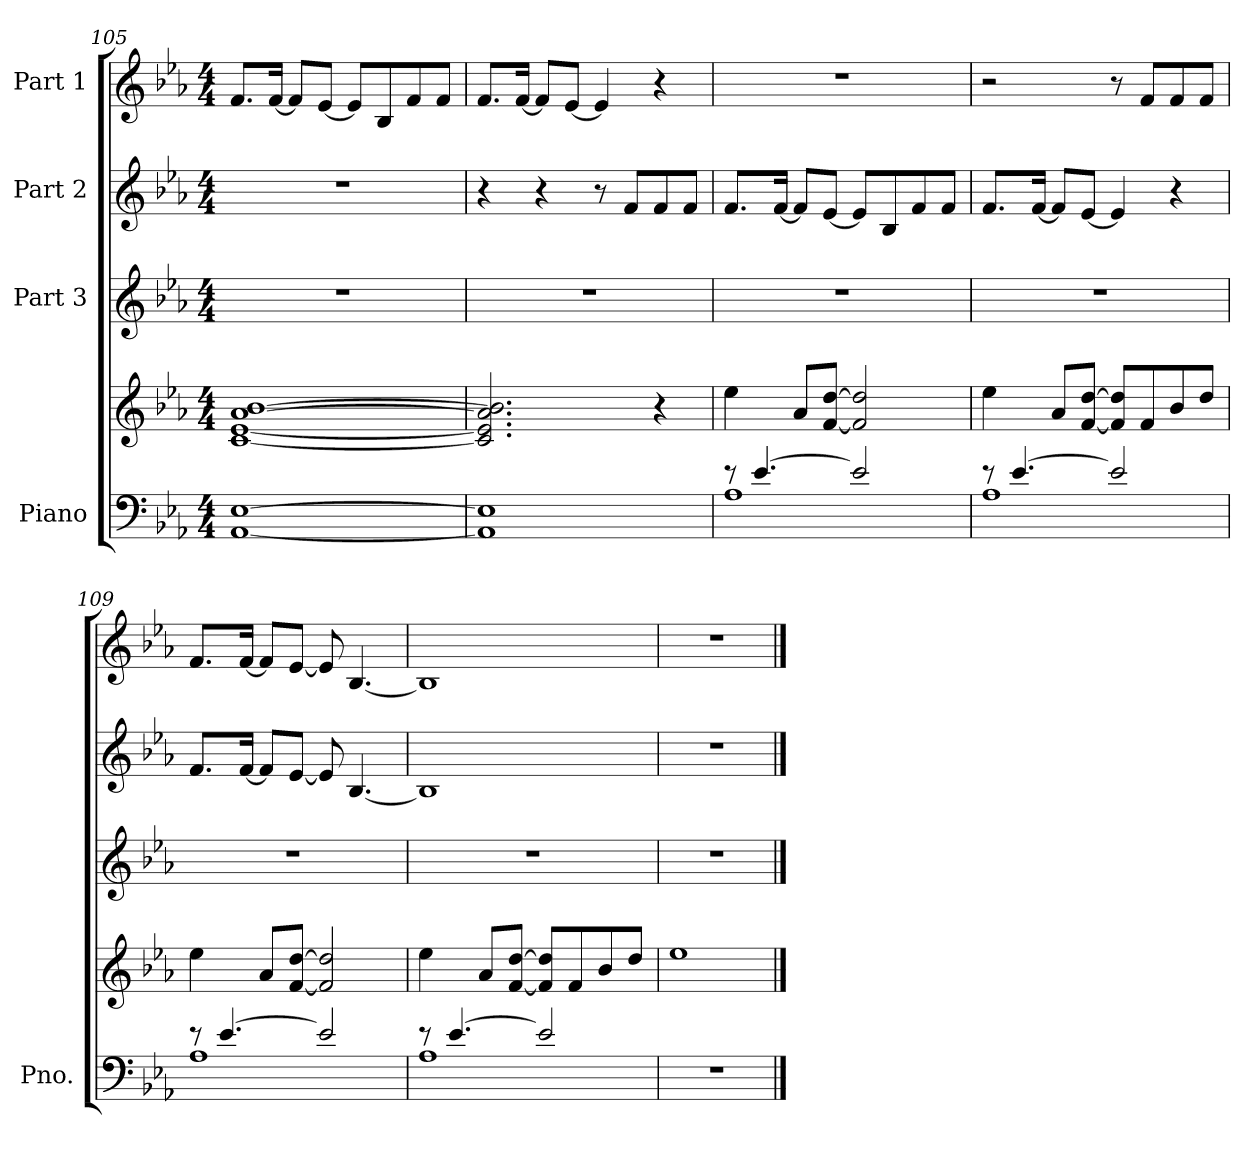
**kern	**kern	**kern	**kern	**kern
*part4	*part4	*part3	*part2	*part1
*staff5	*staff4	*staff3	*staff2	*staff1
*I"Piano	*	*I"Part 3	*I"Part 2	*I"Part 1
*I'Pno.	*	*	*	*
*clefF4	*clefG2	*clefG2	*clefG2	*clefG2
*k[b-e-a-]	*k[b-e-a-]	*k[b-e-a-]	*k[b-e-a-]	*k[b-e-a-]
*M4/4	*M4/4	*M4/4	*M4/4	*M4/4
=105	=105	=105	=105	=105
[1AA- [1E-	[1c [1e- [1a- [1b-	1r	1r	8.f/L
.	.	.	.	[16f/Jk
.	.	.	.	8f/L]
.	.	.	.	[8e-/J
.	.	.	.	8e-/L]
.	.	.	.	8B-/
.	.	.	.	8f/
.	.	.	.	8f/J
!!LO:LB:g=z
=106	=106	=106	=106	=106
1AA-] 1E-]	2.c/] 2.e-/] 2.a-/] 2.b-/]	1r	4r	8.f/L
.	.	.	.	[16f/Jk
.	.	.	4r	8f/L]
.	.	.	.	[8e-/J
.	.	.	8r	4e-/]
.	.	.	8f/L	.
.	4r	.	8f/	4r
.	.	.	8f/J	.
=107	=107	=107	=107	=107
*^	*	*	*	*
8r	1A-	4ee-\	1r	8.f/L	1r
[4.e-/	.	.	.	.	.
.	.	.	.	[16f/Jk	.
.	.	8a-/L	.	8f/L]	.
.	.	[8f/ [8dd/J	.	[8e-/J	.
2e-/]	.	2f/] 2dd/]	.	8e-/L]	.
.	.	.	.	8B-/	.
.	.	.	.	8f/	.
.	.	.	.	8f/J	.
=108	=108	=108	=108	=108	=108
8r	1A-	4ee-\	1r	8.f/L	2r
[4.e-/	.	.	.	.	.
.	.	.	.	[16f/Jk	.
.	.	8a-/L	.	8f/L]	.
.	.	[8f/ [8dd/J	.	[8e-/J	.
2e-/]	.	8f/] 8dd/]L	.	4e-/]	8r
.	.	8f/	.	.	8f/L
.	.	8b-/	.	4r	8f/
.	.	8dd/J	.	.	8f/J
=109	=109	=109	=109	=109	=109
8r	1A-	4ee-\	1r	8.f/L	8.f/L
[4.e-/	.	.	.	.	.
.	.	.	.	[16f/Jk	[16f/Jk
.	.	8a-/L	.	8f/L]	8f/L]
.	.	[8f/ [8dd/J	.	[8e-/J	[8e-/J
2e-/]	.	2f/] 2dd/]	.	8e-/]	8e-/]
.	.	.	.	[4.B-/	[4.B-/
!!LO:PB:g=z
=110	=110	=110	=110	=110	=110
8r	1A-	4ee-\	1r	1B-]	1B-]
[4.e-/	.	.	.	.	.
.	.	8a-/L	.	.	.
.	.	[8f/ [8dd/J	.	.	.
2e-/]	.	8f/] 8dd/]L	.	.	.
.	.	8f/	.	.	.
.	.	8b-/	.	.	.
.	.	8dd/J	.	.	.
*v	*v	*	*	*	*
=111	=111	=111	=111	=111
1r	1ee-	1r	1r	1r
==	==	==	==	==
*-	*-	*-	*-	*-
